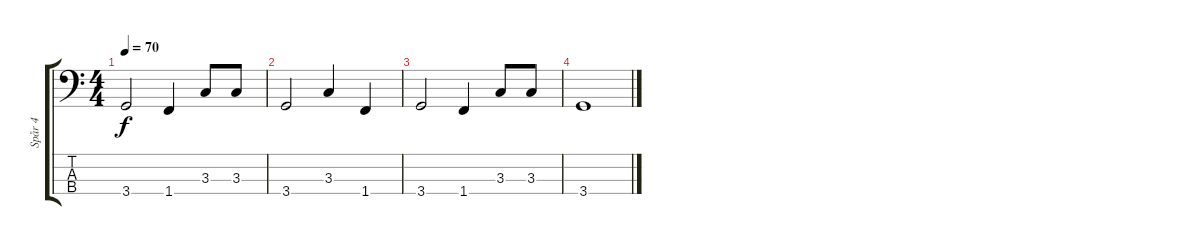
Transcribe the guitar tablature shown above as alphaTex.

\track ("Spår 4" "Spår 4") {instrument electricbassfinger}
\staff {score tabs}
\tuning (G2 D2 A1 E1) {hide}
\ts (4 4)
\tempo 70
\clef f4
\ks c
3.4.2{dy f} 1.4.4 3.3.8 3.3.8 |
3.4.2 3.3.4 1.4.4 |
3.4.2 1.4.4 3.3.8 3.3.8 |
3.4.1
